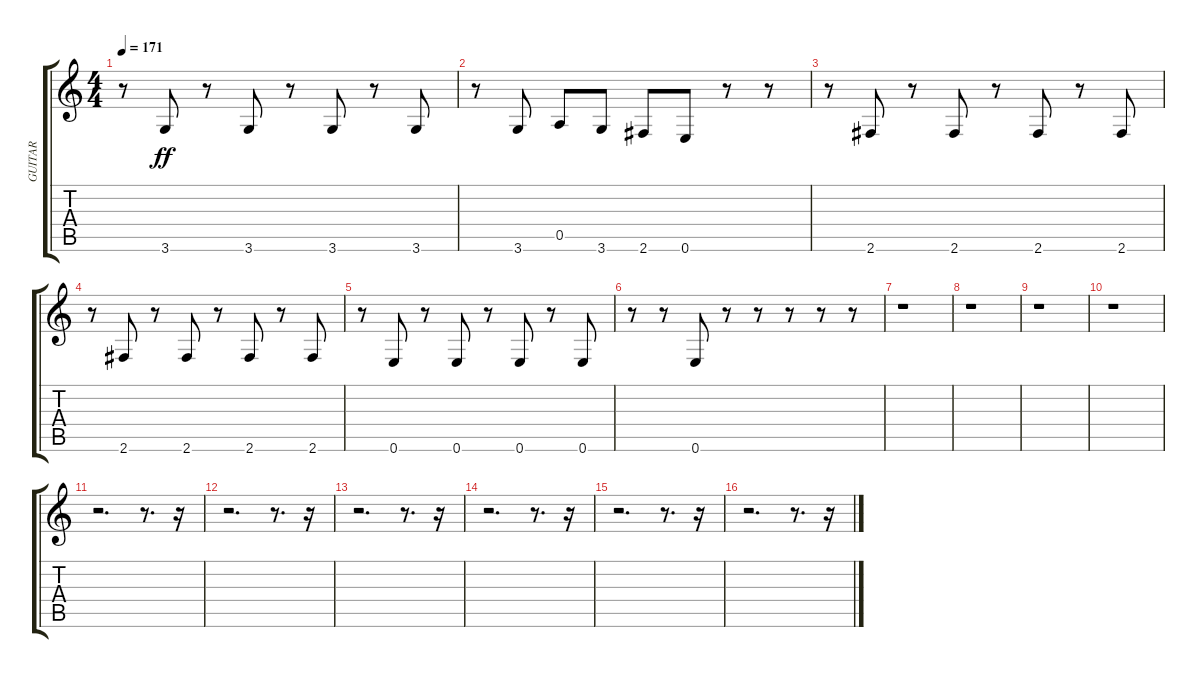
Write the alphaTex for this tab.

\track ("GUITAR" "GUITAR") {instrument electricguitarjazz}
\staff {score tabs}
\tuning (E4 B3 G3 D3 A2 E2) {hide}
\ts (4 4)
\tempo 171
\clef g2
\ks c
r.8{dy ff} 3.6.8 r.8 3.6.8 r.8 3.6.8 r.8 3.6.8 |
r.8 3.6.8 0.5.8 3.6.8 2.6.8 0.6.8 r.8 r.8 |
r.8 2.6.8 r.8 2.6.8 r.8 2.6.8 r.8 2.6.8 |
r.8 2.6.8 r.8 2.6.8 r.8 2.6.8 r.8 2.6.8 |
r.8 0.6.8 r.8 0.6.8 r.8 0.6.8 r.8 0.6.8 |
r.8 r.8 0.6.8 r.8 r.8 r.8 r.8 r.8 |
r.1 |
r.1 |
r.1 |
r.1 |
r.2{d} r.8{d} r.16 |
r.2{d} r.8{d} r.16 |
r.2{d} r.8{d} r.16 |
r.2{d} r.8{d} r.16 |
r.2{d} r.8{d} r.16 |
r.2{d} r.8{d} r.16
